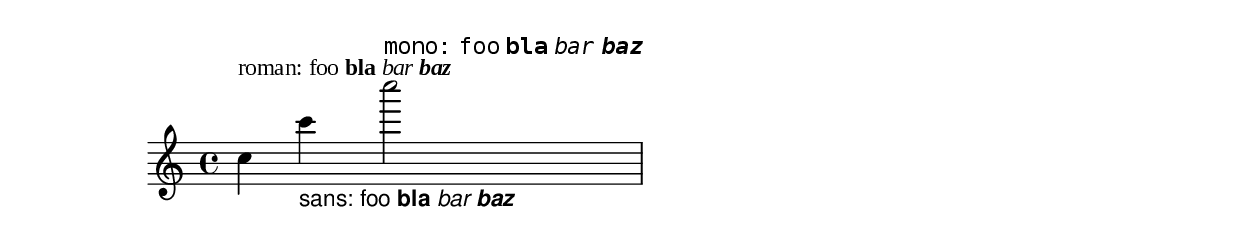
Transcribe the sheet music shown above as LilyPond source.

%% DO NOT EDIT this file manually; it is automatically
%% generated from LSR http://lsr.di.unimi.it
%% Make any changes in LSR itself, or in Documentation/snippets/new/ ,
%% and then run scripts/auxiliar/makelsr.py
%%
%% This file is in the public domain.
\version "2.18.0"

\header {
  lsrtags = "text, tweaks-and-overrides"

  texidoc = "
The default font families for text can be overridden with
@code{make-pango-font-tree}.

"
  doctitle = "Changing the default text font family"
} % begin verbatim


\paper {
  % change for other default global staff size.
  myStaffSize = #20
  %{
     run
         lilypond -dshow-available-fonts blabla
     to show all fonts available in the process log.
  %}

  #(define fonts
    (make-pango-font-tree "Times New Roman"
                          "Nimbus Sans"
                          "Luxi Mono"
;;                        "Helvetica"
;;                        "Courier"
     (/ myStaffSize 20)))
}

\relative c'' {
  c4^\markup {
    roman: foo \bold bla \italic bar \italic \bold baz
  }
  c'4_\markup {
    \override #'(font-family . sans)
    {
      sans: foo \bold bla \italic bar \italic \bold baz
    }
  }
  c'2^\markup {
    \override #'(font-family . typewriter)
    {
      mono: foo \bold bla \italic bar \italic \bold baz
    }
  }
}
